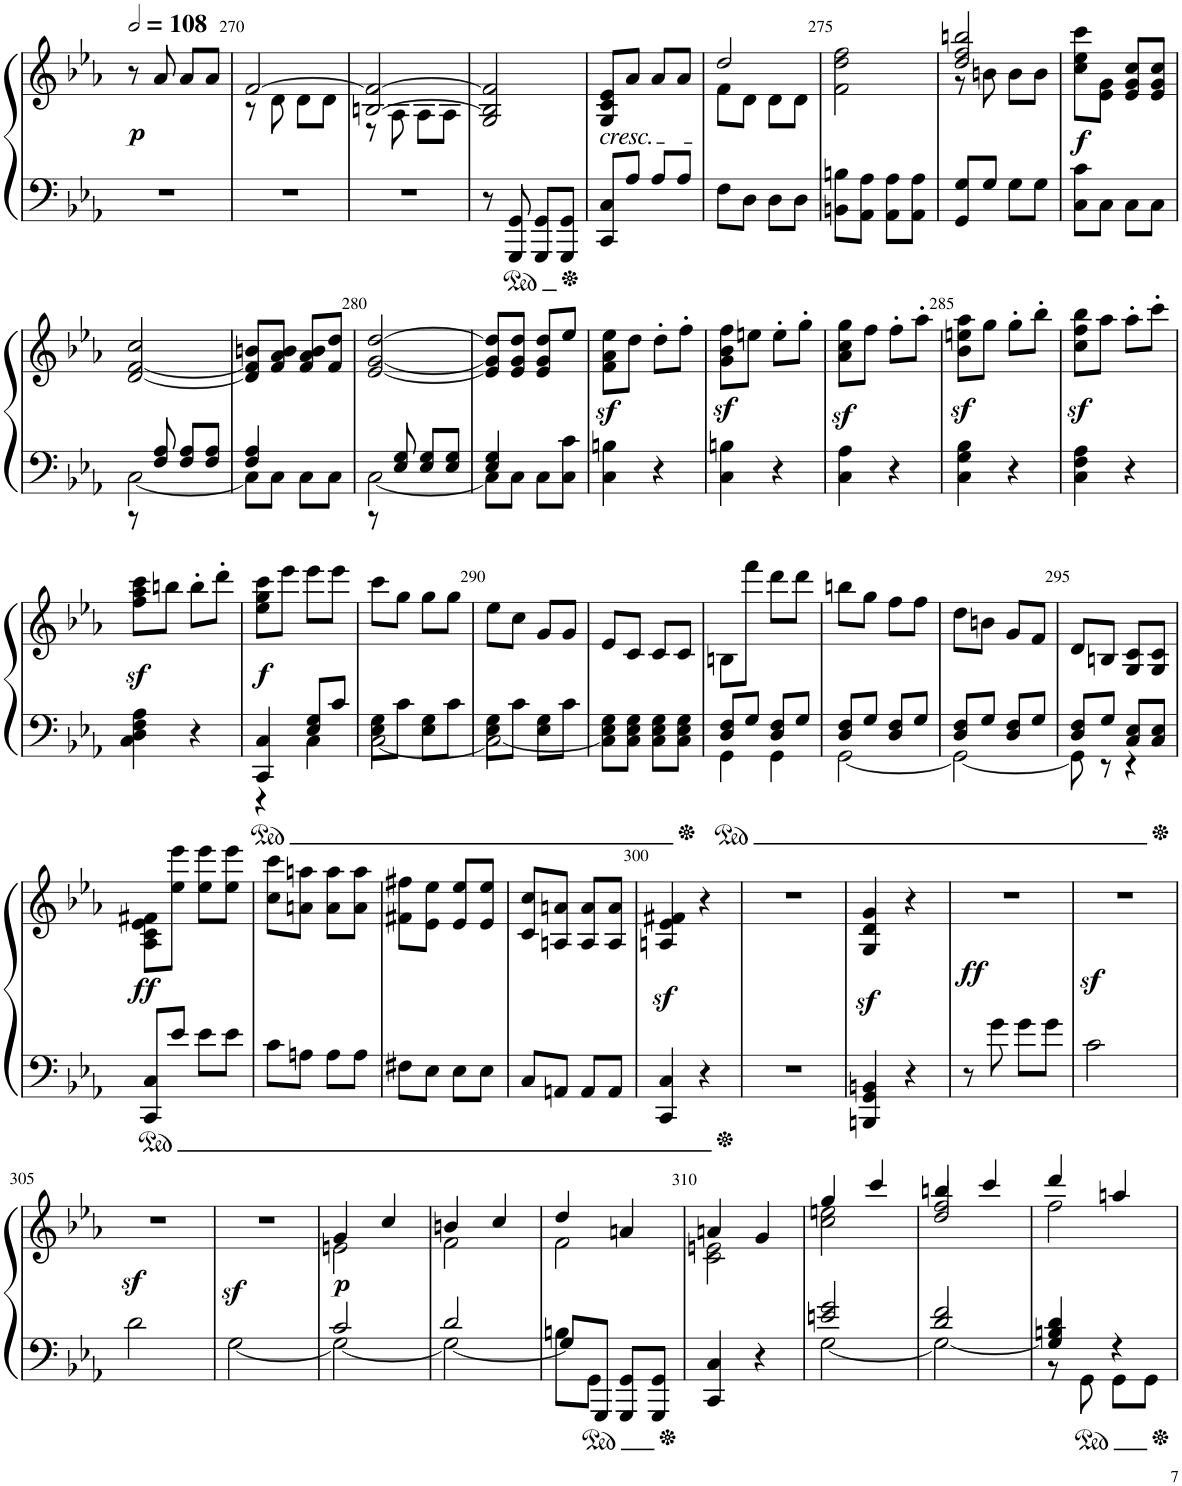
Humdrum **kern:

**kern	**kern	**dynam
*part1	*part1	*part1
*staff2	*staff1	*staff1/2
*I"Piano	*	*
*I'Pno.	*	*
!!LO:PB:g=z
*clefF4	*clefG2	*
*k[b-e-a-]	*k[b-e-a-]	*
*M2/4	*M2/4	*
*MM216	*MM216	*
=269	=269	=269
!	!	!LO:DY:b
2r	8r	p
.	8a-/	.
.	8a-/L	.
.	8a-/J	.
=270	=270	=270
*	*^	*
2r	[2f/	8r	.
.	.	8d\	.
.	.	8d\L	.
.	.	8d\J	.
=271	=271	=271	=271
2r	[2Bn/ 2f/_	8r	.
.	.	8A-\	.
.	.	8A-\L	.
.	.	8A-\J	.
*	*v	*v	*
=272	=272	=272
8r	2G/ 2B/] 2f/]	.
8GGG/ 8GG/	.	.
8GGG/ 8GG/L	.	.
8GGG/ 8GG/J	.	.
=273	=273	=273
!	!LO:TX:b:i:t=cresc.	!
8CC/ 8C/L	8G/ 8c/ 8e-/L	.
8A-/J	8a-/J	.
8A-/L	8a-/L	.
8A-/J	8a-/J	.
=274	=274	=274
*	*^	*
8F\L	2dd/	8f\L	.
8D\J	.	8d\J	.
8D\L	.	8d\L	.
8D\J	.	8d\J	.
=275	=275	=275	=275
8BBn\ 8Bn\L	2ryy	2f\ 2dd\ 2ff\	.
8AA-\ 8A-\J	.	.	.
8AA-\ 8A-\L	.	.	.
8AA-\ 8A-\J	.	.	.
=276	=276	=276	=276
8GG/ 8G/L	2dd/ 2ff/ 2bbn/	8r	.
8G/J	.	8bn\	.
8G\L	.	8b\L	.
8G\J	.	8b\J	.
=277	=277	=277	=277
!	!	!	!LO:DY:b
*	*v	*v	*
8C\ 8c\L	8cc\ 8ee-\ 8ccc\L	f
8C\J	8e-\ 8g\J	.
8C\L	8e-/ 8g/ 8cc/L	.
8C\J	8e-/ 8g/ 8cc/J	.
!!LO:LB:g=z
=278	=278	=278
*^	*	*
[<2C\	8r	[2d/ [<2f/ 2cc/	.
.	8F/ 8A-/	.	.
.	8F/ 8A-/L	.	.
.	8F/ 8A-/J	.	.
=279	=279	=279	=279
8C\L]	4F/ 4A-/	8d/] 8f/] 8bn/L	.
8C\J	.	8f/ 8a-/ 8b/J	.
8C\L	4ryy	8f/ 8a-/ 8b/L	.
8C\J	.	8f/ 8dd/J	.
=280	=280	=280	=280
[<2C\	8r	[2e-/ [2g/ [2dd/	.
.	8E-/ 8G/	.	.
.	8E-/ 8G/L	.	.
.	8E-/ 8G/J	.	.
=281	=281	=281	=281
8C\L]	4E-/ 4G/	8e-/] 8g/] 8dd/]L	.
8C\J	.	8e-/ 8g/ 8dd/J	.
8C\L	4ryy	8e-/ 8g/ 8dd/L	.
8C\ 8c\J	.	8ee-/J	.
*v	*v	*	*
=282	=282	=282
4C\ 4Bn\	8f\z< 8a-\z< 8ee-\z<L	.
.	8dd\J	.
4r	8dd'\L	.
.	8ff'\J	.
=283	=283	=283
4C\ 4Bn\	8g\z< 8b-\z< 8ff\z<L	.
.	8een\J	.
4r	8ee'\L	.
.	8gg'\J	.
=284	=284	=284
4C\ 4A-\	8a-\z< 8cc\z< 8gg\z<L	.
.	8ff\J	.
4r	8ff'\L	.
.	8aa-'\J	.
=285	=285	=285
4C\ 4G\ 4B-\	8b-\z< 8een\z< 8aa-\z<L	.
.	8gg\J	.
4r	8gg'\L	.
.	8bb-'\J	.
=286	=286	=286
4C\ 4F\ 4A-\	8cc\z< 8ff\z< 8bb-\z<L	.
.	8aa-\J	.
4r	8aa-'\L	.
.	8ccc'\J	.
!!LO:LB:g=z
=287	=287	=287
4C\ 4D\ 4F\ 4A-\	8ff\z< 8aa-\z< 8ccc\z<L	.
.	8bbn\J	.
4r	8bb'\L	.
.	8ddd'\J	.
=288	=288	=288
*^	*	*
!	!	!	!LO:DY:b
4CC/ 4C/	4r	8ee-\ 8gg\ 8ccc\L	f
.	.	8eee-\J	.
4C\	8E-/ 8G/L	8eee-\L	.
.	8c/J	8eee-\J	.
=289	=289	=289	=289
[<2C\	8E-\ 8G\L	8ccc\L	.
.	8c\J	8gg\J	.
.	8E-\ 8G\L	8gg\L	.
.	8c\J	8gg\J	.
=290	=290	=290	=290
2C\_	8E-\ 8G\L	8ee-\L	.
.	8c\J	8cc\J	.
.	8E-\ 8G\L	8g/L	.
.	8c\J	8g/J	.
*v	*v	*	*
=291	=291	=291
8C\] 8E-\ 8G\L	8e-/L	.
8C\ 8E-\ 8G\J	8c/J	.
8C\ 8E-\ 8G\L	8c/L	.
8C\ 8E-\ 8G\J	8c/J	.
=292	=292	=292
*^	*	*
8D/ 8F/L	4GG\	8Bn\L	.
8G/J	.	8fff\J	.
8D/ 8F/L	4GG\	8ddd\L	.
8G/J	.	8ddd\J	.
=293	=293	=293	=293
8D/ 8F/L	[2GG\	8bbn\L	.
8G/J	.	8gg\J	.
8D/ 8F/L	.	8ff\L	.
8G/J	.	8ff\J	.
=294	=294	=294	=294
8D/ 8F/L	2GG\_	8dd\L	.
8G/J	.	8bn\J	.
8D/ 8F/L	.	8g/L	.
8G/J	.	8f/J	.
=295	=295	=295	=295
8D/ 8F/L	8GG\]	8d/L	.
8G/J	8r	8Bn/J	.
8C/ 8E-/L	4r	8G/ 8c/L	.
8C/ 8E-/J	.	8G/ 8c/J	.
*v	*v	*	*
!!LO:LB:g=z
=296	=296	=296
!	!	!LO:DY:b
8CC/ 8C/L	8A-\ 8c\ 8e-\ 8f#X\L	ff
8e-/J	8ee-\ 8eee-\J	.
8e-\L	8ee-\ 8eee-\L	.
8e-\J	8ee-\ 8eee-\J	.
=297	=297	=297
8c\L	8cc\ 8ccc\L	.
8An\J	8an\ 8aan\J	.
8A\L	8a\ 8aa\L	.
8A\J	8a\ 8aa\J	.
=298	=298	=298
8F#X\L	8f#X\ 8ff#X\L	.
8E-\J	8e-\ 8ee-\J	.
8E-\L	8e-/ 8ee-/L	.
8E-\J	8e-/ 8ee-/J	.
=299	=299	=299
8C/L	8c/ 8cc/L	.
8AAn/J	8An/ 8an/J	.
8AA/L	8A/ 8a/L	.
8AA/J	8A/ 8a/J	.
=300	=300	=300
4CC/ 4C/	4An/z< 4e-/z< 4f#X/z<	.
4r	4r	.
=301	=301	=301
2r	2r	.
=302	=302	=302
4BBBn/ 4GG/ 4BBn/	4G/z< 4d/z< 4g/z<	.
4r	4r	.
=303	=303	=303
!	!	!LO:DY:b
8r	2r	ff
8g\	.	.
8g\L	.	.
8g\J	.	.
=304	=304	=304
!	!	!LO:DY:b
2c\	2r	sf
!!LO:LB:g=z
=305	=305	=305
!	!	!LO:DY:b
2d\	2r	sf
=306	=306	=306
!	!	!LO:DY:b
[2G\	2r	sf
=307	=307	=307
*^	*^	*
!	!	!	!	!LO:DY:b
2G\_	2c/	2en\	4g/	p
.	.	.	4cc/	.
=308	=308	=308	=308	=308
2G\_	2d/	2f\	4bn/	.
.	.	.	4cc/	.
=309	=309	=309	=309	=309
8G/L]	8Bn\L	2f\	4dd/	.
8GGG/J	8GG\J	.	.	.
8GGG/ 8GG/L	4ryy	.	4an/	.
8GGG/ 8GG/J	.	.	.	.
*v	*v	*	*	*
=310	=310	=310	=310
4CC/ 4C/	2c\ 2en\	4an/	.
4r	.	4g/	.
=311	=311	=311	=311
*^	*	*	*
[<2G\	2en/ 2g/	2cc\ 2een\	4gg/	.
.	.	.	4ccc/	.
=312	=312	=312	=312	=312
2G\_	2d/ 2f/	2dd/ 2ff/	4bbn/	.
.	.	.	4ccc/	.
=313	=313	=313	=313	=313
4G/] 4Bn/ 4d/	8r	2ff\	4ddd/	.
.	8GG\	.	.	.
4r	8GG\L	.	4aan/	.
.	8GG\J	.	.	.
*v	*v	*	*	*
*	*v	*v	*
=	=	=
*-	*-	*-
